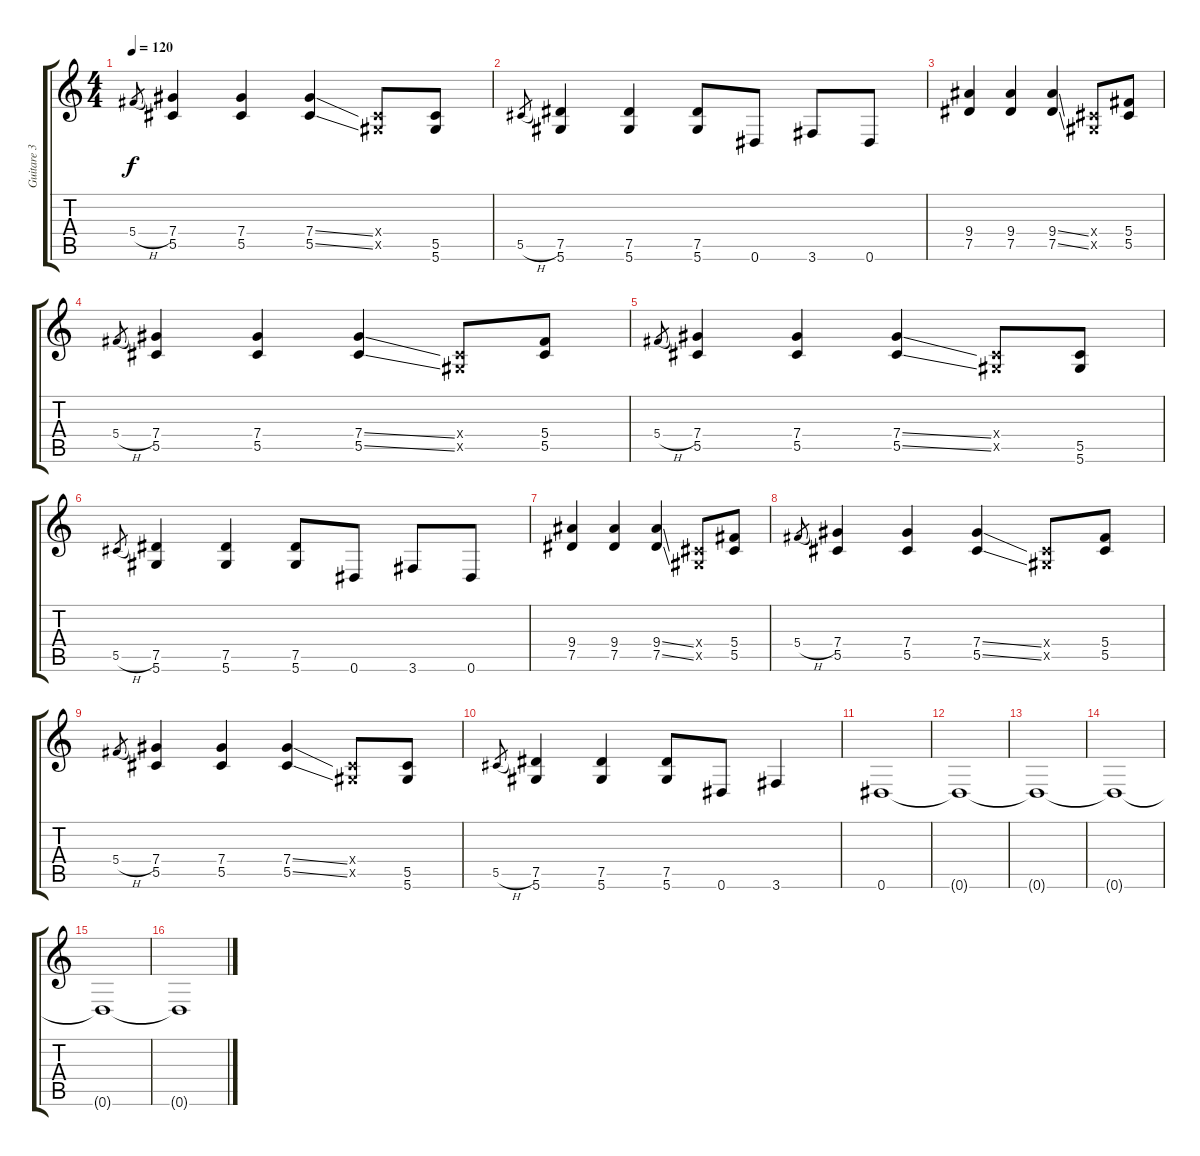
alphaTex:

\track ("Guitare 3 (Kirk)" "Guitare 3 ") {instrument electricguitarclean}
\staff {score tabs}
\tuning (Eb4 Bb3 Gb3 Db3 Ab2 Eb2) {hide}
\ts (4 4)
\tempo 120
\clef g2
\ks c
5.4{h}.8{gr dy f} (7.4 5.5).4 (7.4 5.5).4 (7.4{ss} 5.5{ss}).4 (0.4{x} 0.5{x}).8 (5.5 5.6).8 |
5.5{h}.8{gr} (7.5 5.6).4 (7.5 5.6).4 (7.5 5.6).8 0.6.8 3.6.8 0.6.8 |
(9.4 7.5).4 (9.4 7.5).4 (9.4{ss} 7.5{ss}).4 (0.4{x} 0.5{x}).8 (5.4 5.5).8 |
5.4{h}.8{gr} (7.4 5.5).4 (7.4 5.5).4 (7.4{ss} 5.5{ss}).4 (0.4{x} 0.5{x}).8 (5.4 5.5).8 |
5.4{h}.8{gr} (7.4 5.5).4 (7.4 5.5).4 (7.4{ss} 5.5{ss}).4 (0.4{x} 0.5{x}).8 (5.5 5.6).8 |
5.5{h}.8{gr} (7.5 5.6).4 (7.5 5.6).4 (7.5 5.6).8 0.6.8 3.6.8 0.6.8 |
(9.4 7.5).4 (9.4 7.5).4 (9.4{ss} 7.5{ss}).4 (0.4{x} 0.5{x}).8 (5.4 5.5).8 |
5.4{h}.8{gr} (7.4 5.5).4 (7.4 5.5).4 (7.4{ss} 5.5{ss}).4 (0.4{x} 0.5{x}).8 (5.4 5.5).8 |
5.4{h}.8{gr} (7.4 5.5).4 (7.4 5.5).4 (7.4{ss} 5.5{ss}).4 (0.4{x} 0.5{x}).8 (5.5 5.6).8 |
5.5{h}.8{gr} (7.5 5.6).4 (7.5 5.6).4 (7.5 5.6).8 0.6.8 3.6.4 |
0.6.1{instrument distortionguitar} |
0.6{t}.1 |
0.6{t}.1 |
0.6{t}.1 |
0.6{t}.1 |
0.6{t}.1
